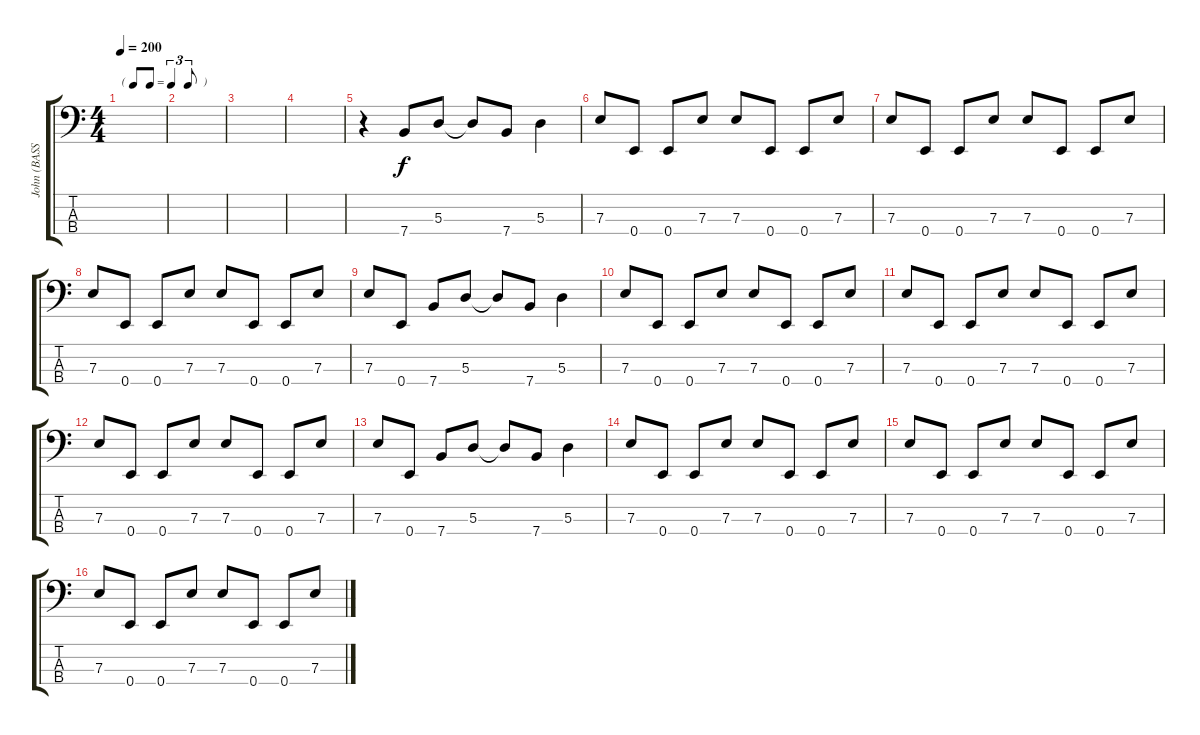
\track ("John (BASS)" "John (BASS") {instrument electricbassfinger}
\staff {score tabs}
\tuning (G2 D2 A1 E1) {hide}
\ts (4 4)
\tf triplet8th
\tempo 200
\clef f4
\ks c
|
|
|
|
r.4 7.4.8 5.3.8 5.3{t}.8 7.4.8 5.3.4 |
7.3.8 0.4.8 0.4.8 7.3.8 7.3.8 0.4.8 0.4.8 7.3.8 |
7.3.8 0.4.8 0.4.8 7.3.8 7.3.8 0.4.8 0.4.8 7.3.8 |
7.3.8 0.4.8 0.4.8 7.3.8 7.3.8 0.4.8 0.4.8 7.3.8 |
7.3.8 0.4.8 7.4.8 5.3.8 5.3{t}.8 7.4.8 5.3.4 |
7.3.8 0.4.8 0.4.8 7.3.8 7.3.8 0.4.8 0.4.8 7.3.8 |
7.3.8 0.4.8 0.4.8 7.3.8 7.3.8 0.4.8 0.4.8 7.3.8 |
7.3.8 0.4.8 0.4.8 7.3.8 7.3.8 0.4.8 0.4.8 7.3.8 |
7.3.8 0.4.8 7.4.8 5.3.8 5.3{t}.8 7.4.8 5.3.4 |
7.3.8 0.4.8 0.4.8 7.3.8 7.3.8 0.4.8 0.4.8 7.3.8 |
7.3.8 0.4.8 0.4.8 7.3.8 7.3.8 0.4.8 0.4.8 7.3.8 |
7.3.8 0.4.8 0.4.8 7.3.8 7.3.8 0.4.8 0.4.8 7.3.8
